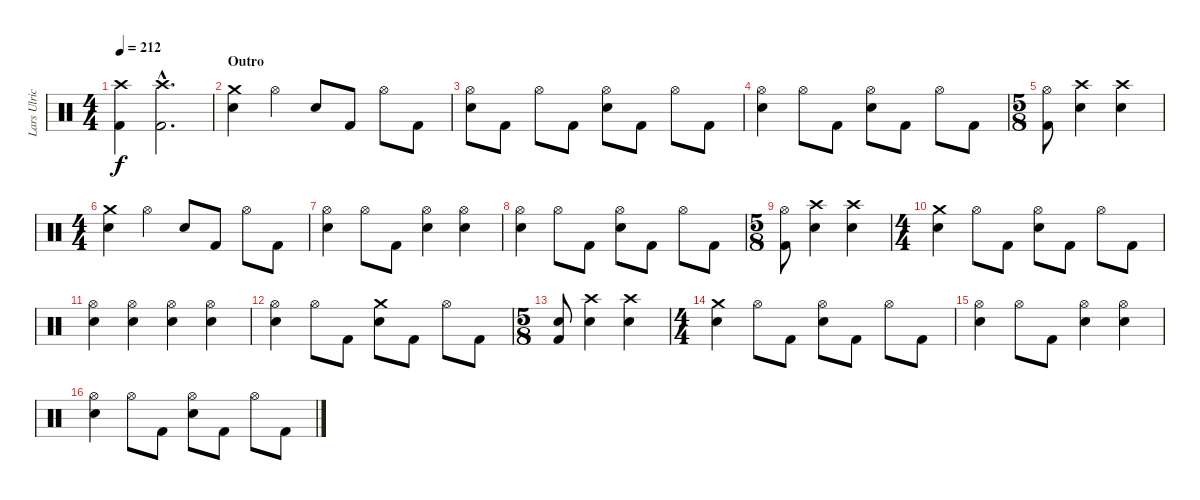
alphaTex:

\track ("Lars Ulrich (Drums)" "Lars Ulric") {instrument percussion}
\staff {score}
\articulation defaults
\ts (4 4)
\tempo 212
\clef neutral
\ks c
("Crash high (hit)" "Kick (hit) 2").4{dy f} ("Crash high (hit)"{hac} "Kick (hit) 2"{hac}).2{d} |
\section ("" "Outro")
("Electric Snare (hit)" "Crash medium (hit)").4 "Hi-Hat (open)".4 "Electric Snare (hit)".8 "Kick (hit) 2".8 "Hi-Hat (open)".8 "Kick (hit) 2".8 |
("Electric Snare (hit)" "Hi-Hat (open)").8 "Kick (hit) 2".8 "Hi-Hat (open)".8 "Kick (hit) 2".8 ("Electric Snare (hit)" "Hi-Hat (open)").8 "Kick (hit) 2".8 "Hi-Hat (open)".8 "Kick (hit) 2".8 |
("Electric Snare (hit)" "Hi-Hat (open)").4 "Hi-Hat (open)".8 "Kick (hit) 2".8 ("Electric Snare (hit)" "Hi-Hat (open)").8 "Kick (hit) 2".8 "Hi-Hat (open)".8 "Kick (hit) 2".8 |
\ts (5 8)
("Hi-Hat (open)" "Kick (hit) 2").8 ("Electric Snare (hit)" "Crash high (hit)").4 ("Electric Snare (hit)" "Crash high (hit)").4 |
\ts (4 4)
("Electric Snare (hit)" "Crash medium (hit)").4 "Hi-Hat (open)".4 "Electric Snare (hit)".8 "Kick (hit) 2".8 "Hi-Hat (open)".8 "Kick (hit) 2".8 |
("Electric Snare (hit)" "Hi-Hat (open)").4 "Hi-Hat (open)".8 "Kick (hit) 2".8 ("Electric Snare (hit)" "Hi-Hat (open)").4 ("Electric Snare (hit)" "Hi-Hat (open)").4 |
("Electric Snare (hit)" "Hi-Hat (open)").4 "Hi-Hat (open)".8 "Kick (hit) 2".8 ("Electric Snare (hit)" "Hi-Hat (open)").8 "Kick (hit) 2".8 "Hi-Hat (open)".8 "Kick (hit) 2".8 |
\ts (5 8)
("Hi-Hat (open)" "Kick (hit) 2").8 ("Electric Snare (hit)" "Crash high (hit)").4 ("Electric Snare (hit)" "Crash high (hit)").4 |
\ts (4 4)
("Electric Snare (hit)" "Crash medium (hit)").4 "Hi-Hat (open)".8 "Kick (hit) 2".8 ("Electric Snare (hit)" "Hi-Hat (open)").8 "Kick (hit) 2".8 "Hi-Hat (open)".8 "Kick (hit) 2".8 |
("Electric Snare (hit)" "Hi-Hat (open)").4 ("Electric Snare (hit)" "Hi-Hat (open)").4 ("Electric Snare (hit)" "Hi-Hat (open)").4 ("Electric Snare (hit)" "Hi-Hat (open)").4 |
("Electric Snare (hit)" "Hi-Hat (open)").4 "Hi-Hat (open)".8 "Kick (hit) 2".8 ("Electric Snare (hit)" "Crash medium (hit)").8 "Kick (hit) 2".8 "Hi-Hat (open)".8 "Kick (hit) 2".8 |
\ts (5 8)
("Electric Snare (hit)" "Kick (hit) 2").8 ("Electric Snare (hit)" "Crash high (hit)").4 ("Electric Snare (hit)" "Crash high (hit)").4 |
\ts (4 4)
("Electric Snare (hit)" "Crash medium (hit)").4 "Hi-Hat (open)".8 "Kick (hit) 2".8 ("Electric Snare (hit)" "Hi-Hat (open)").8 "Kick (hit) 2".8 "Hi-Hat (open)".8 "Kick (hit) 2".8 |
("Electric Snare (hit)" "Hi-Hat (open)").4 "Hi-Hat (open)".8 "Kick (hit) 2".8 ("Electric Snare (hit)" "Hi-Hat (open)").4 ("Electric Snare (hit)" "Hi-Hat (open)").4 |
("Electric Snare (hit)" "Hi-Hat (open)").4 "Hi-Hat (open)".8 "Kick (hit) 2".8 ("Electric Snare (hit)" "Hi-Hat (open)").8 "Kick (hit) 2".8 "Hi-Hat (open)".8 "Kick (hit) 2".8
